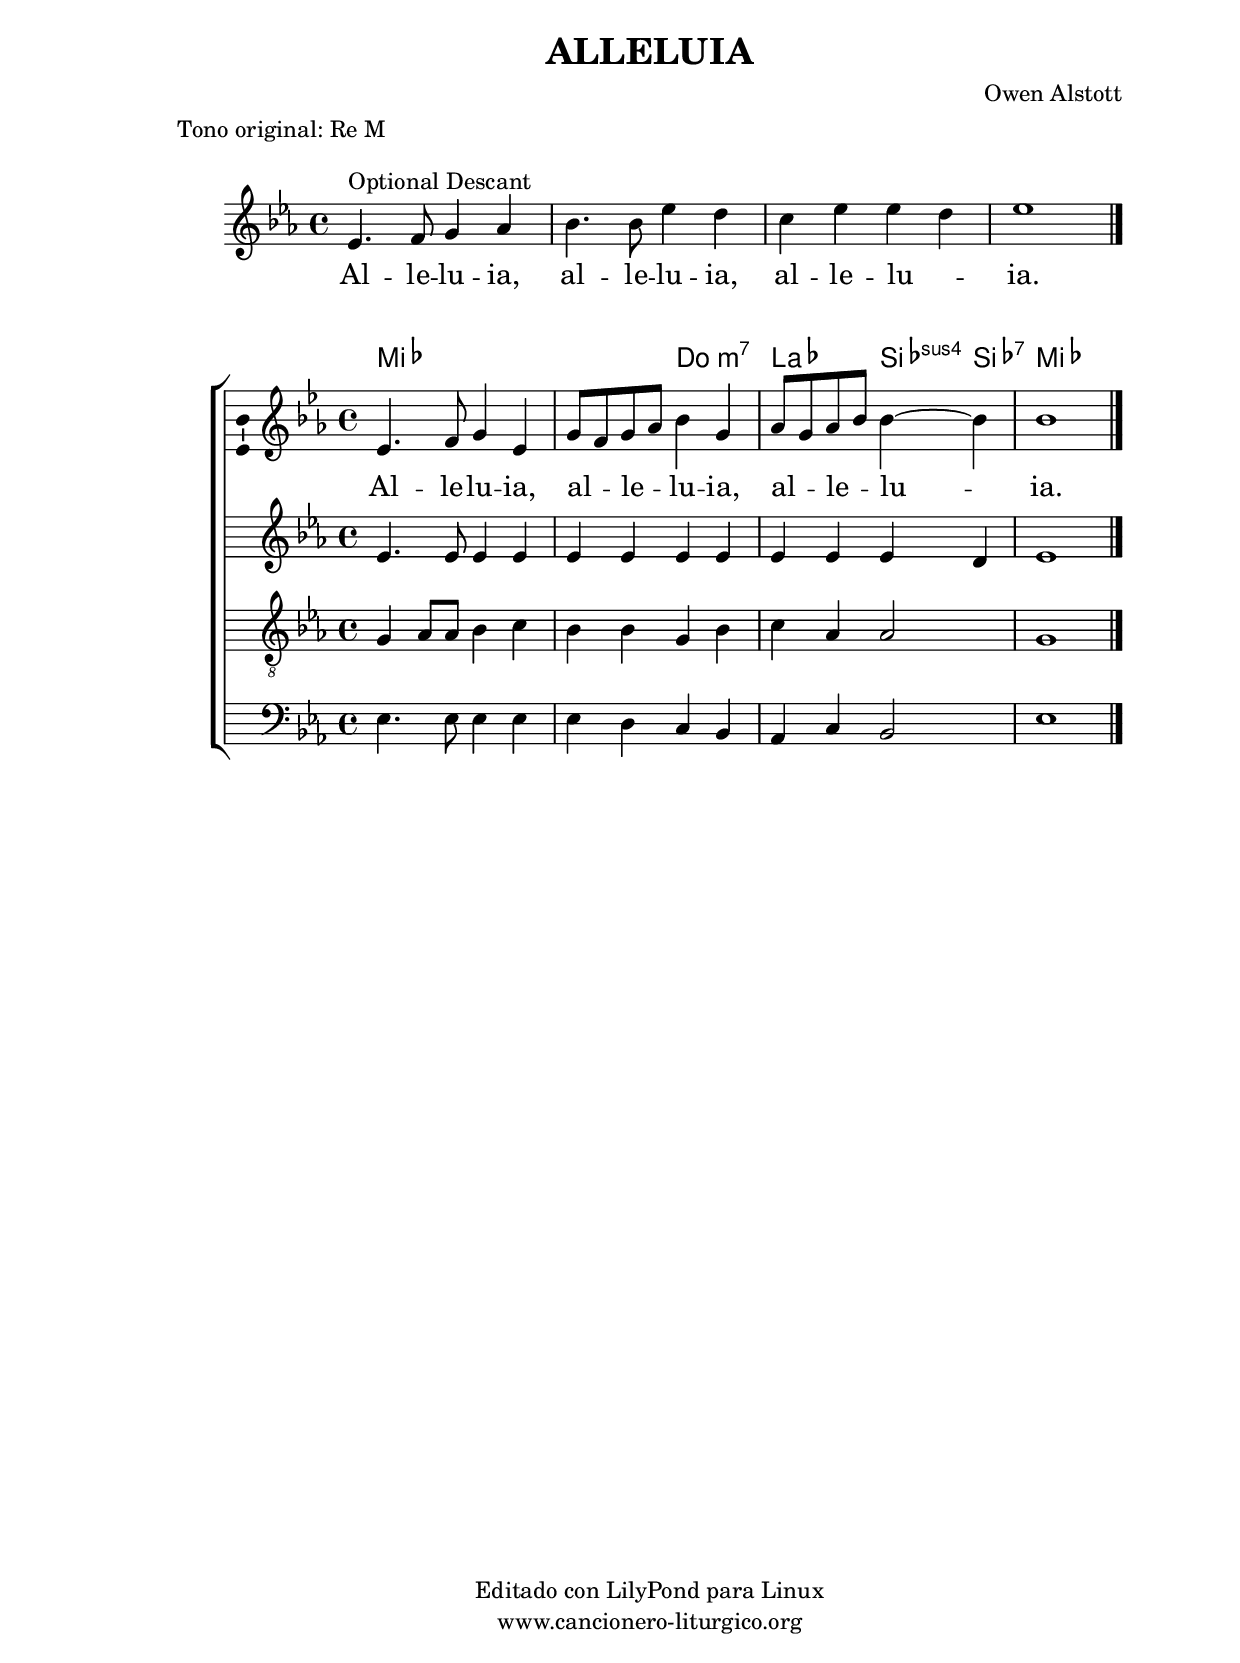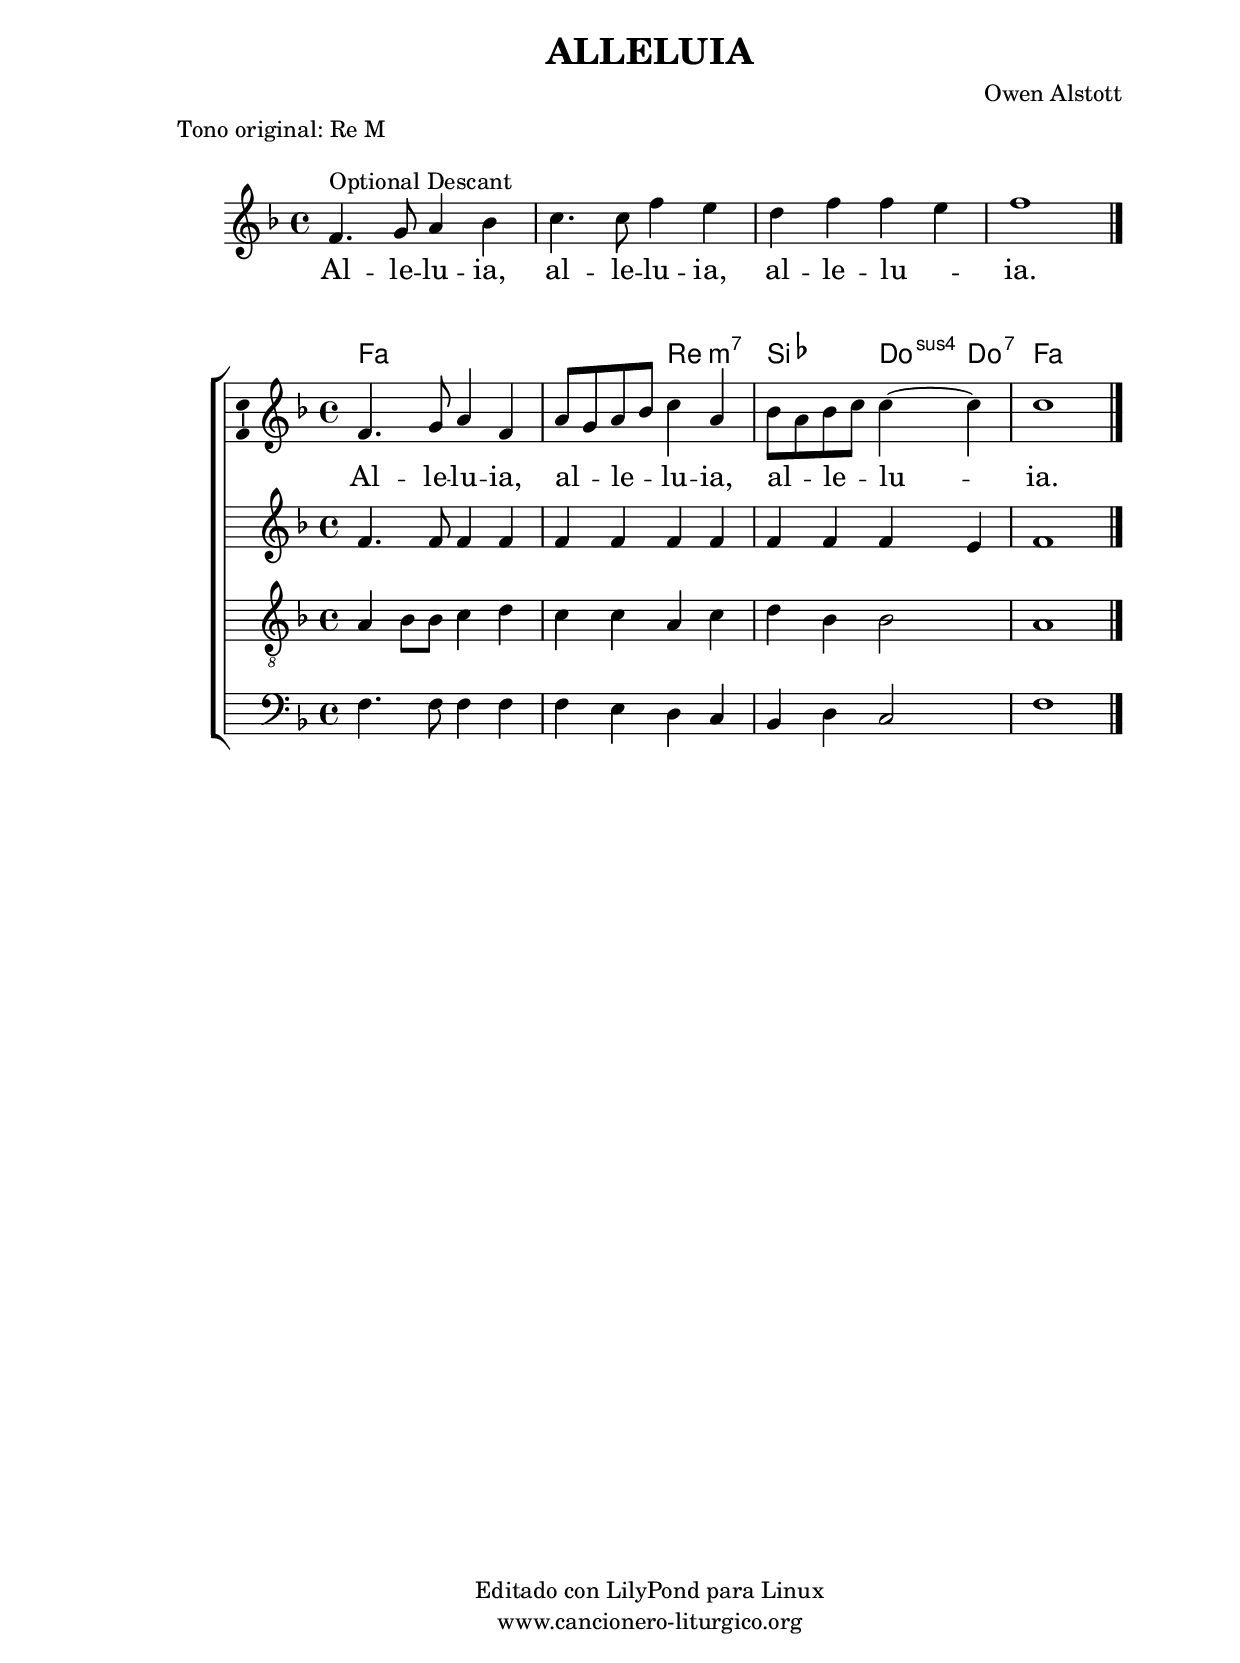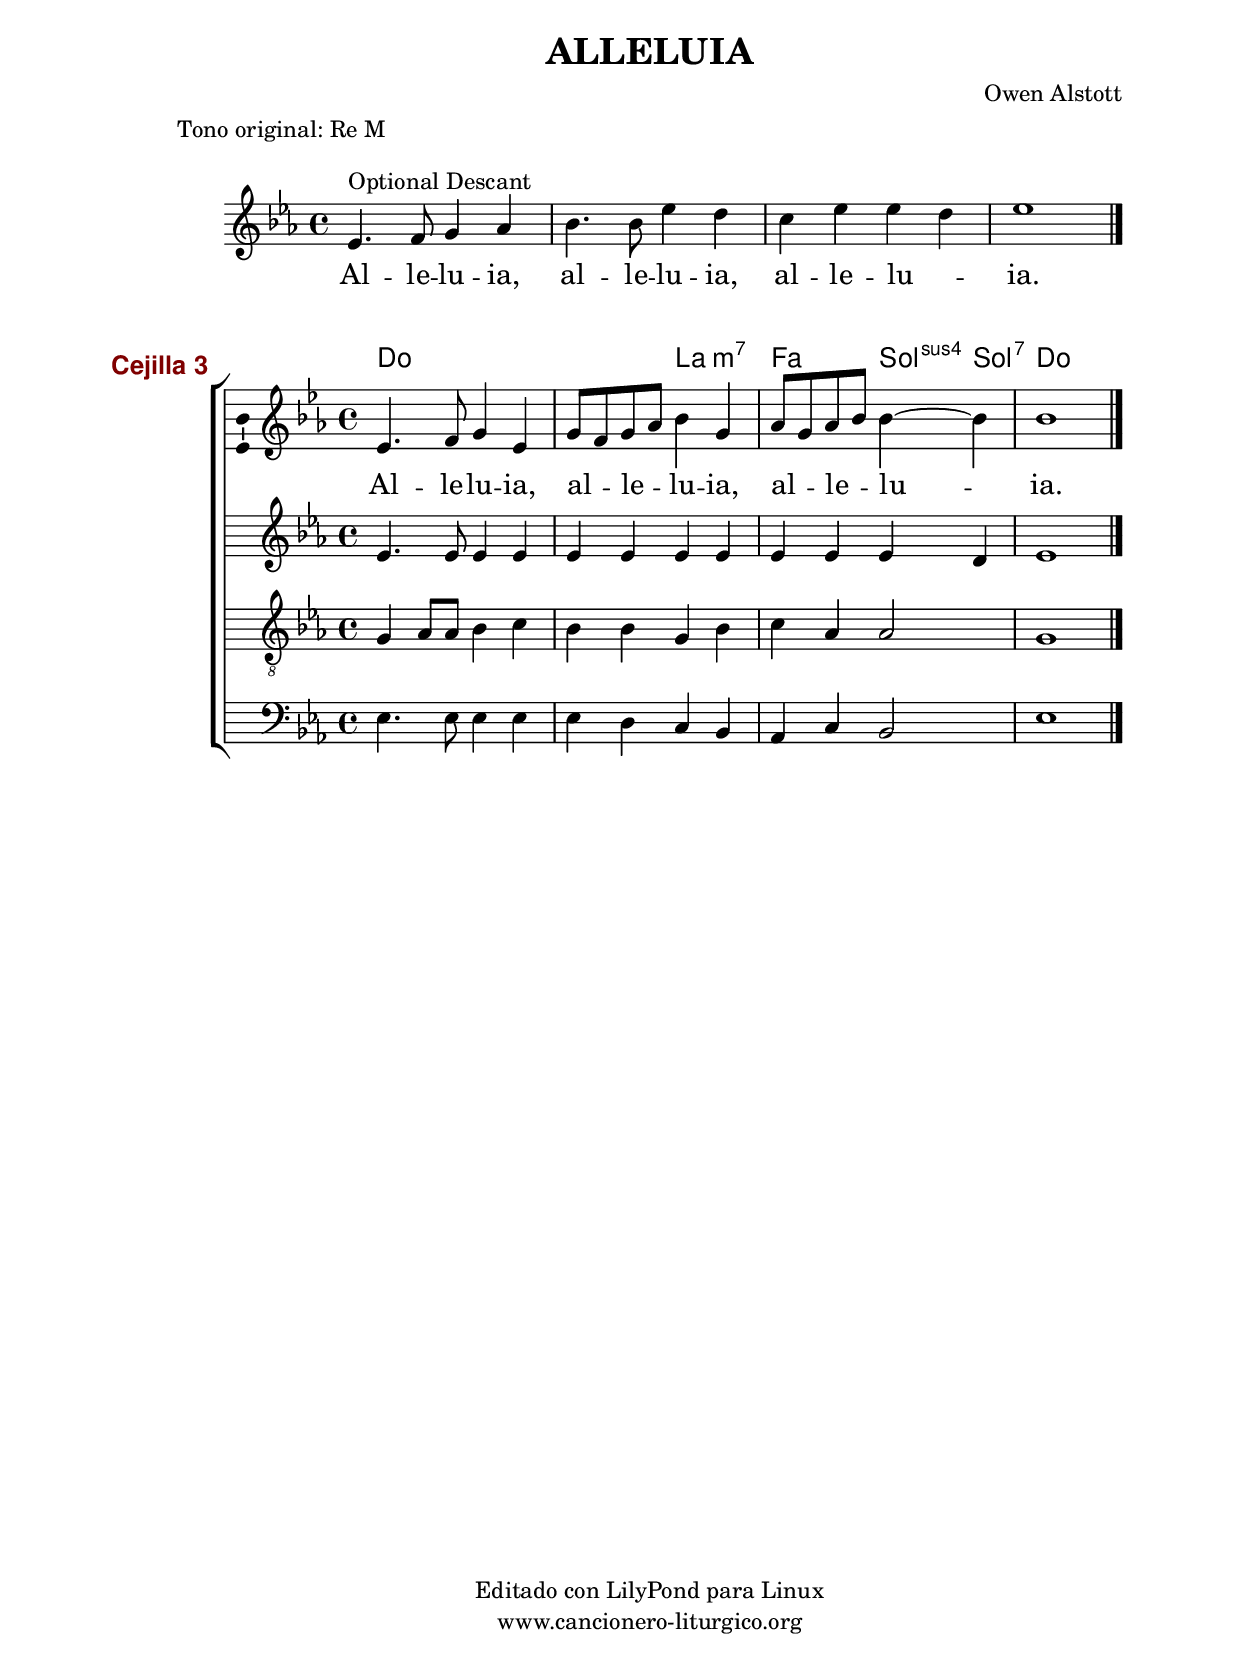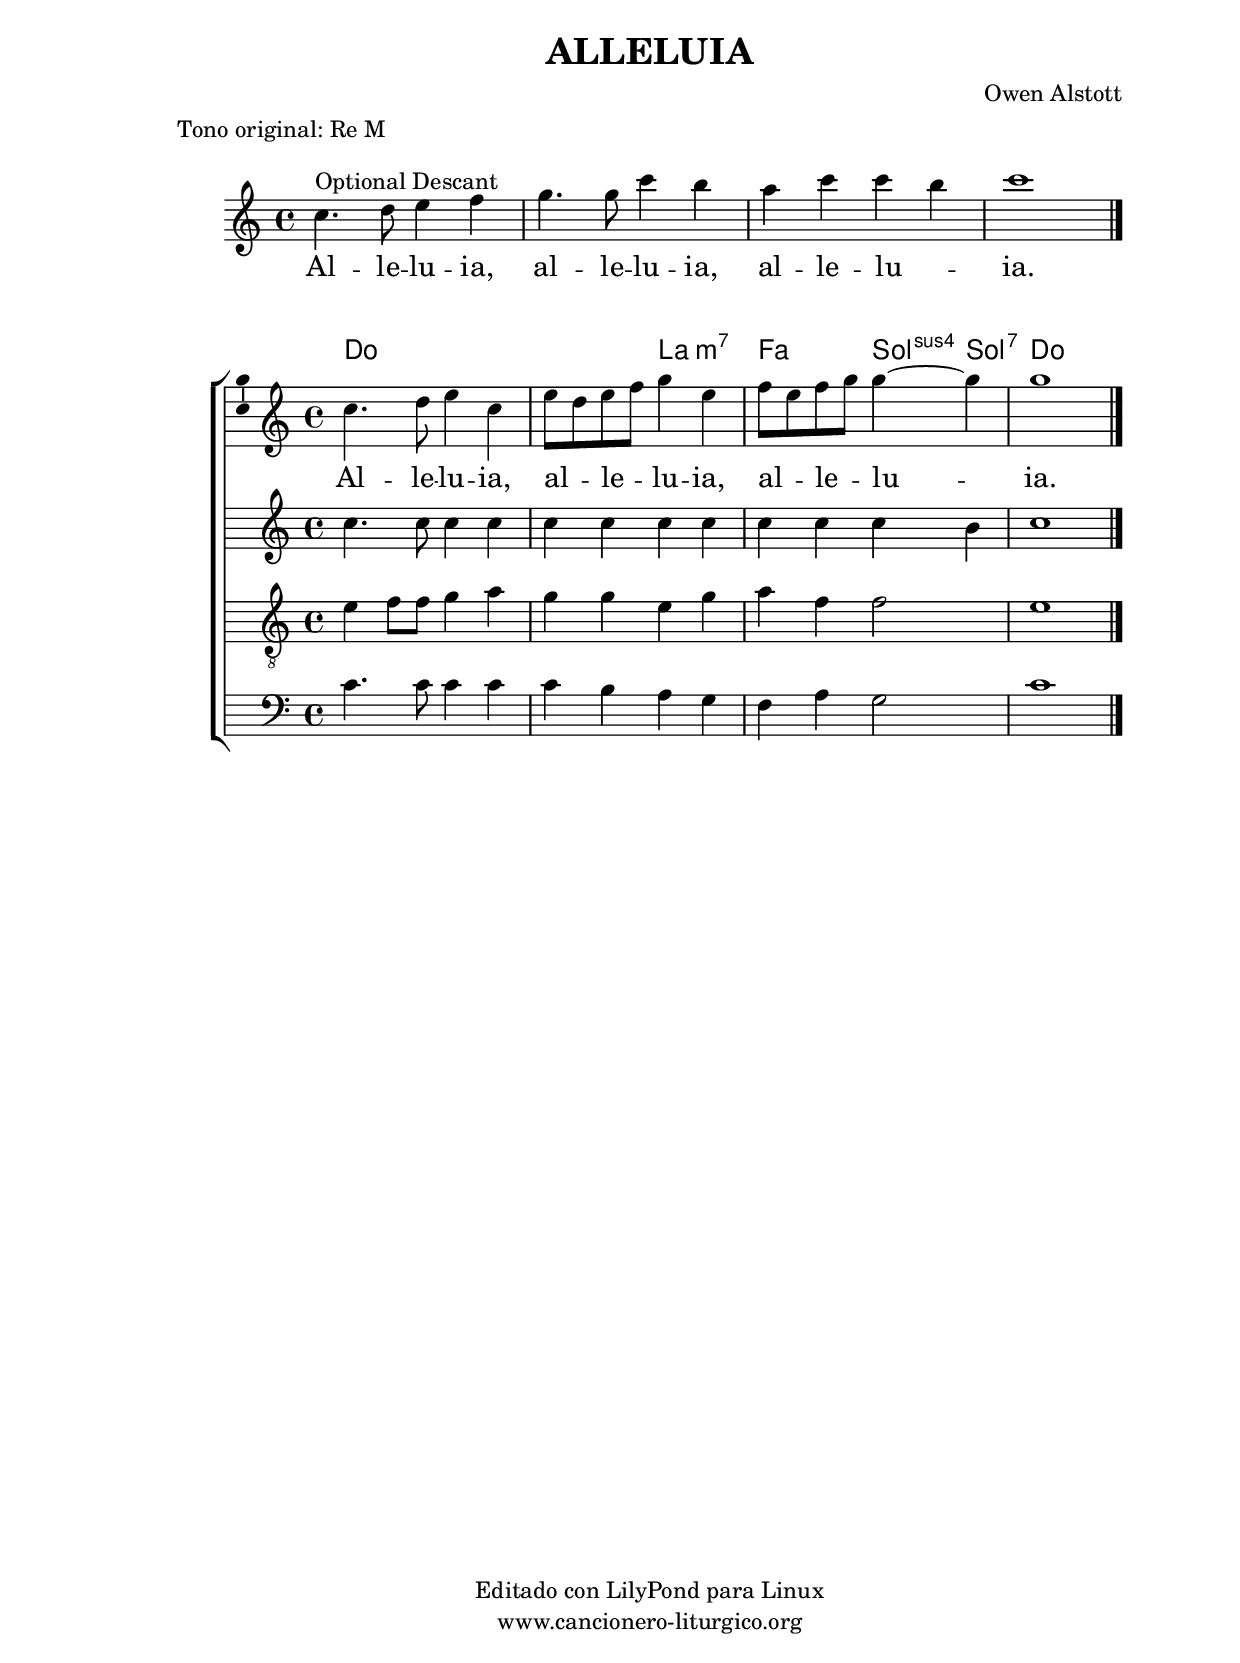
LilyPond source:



%versión de lilypond para la que se ha escrito esta partitura:
\version "2.16.0"

	%Tamaño papel
	#(set-default-paper-size "a4")
	%Tamaño partitura
	#(set-global-staff-size 20)
	%No responde al pulsar sobre una nota
	#(ly:set-option 'point-and-click #f)

%parámetros del encabezamiento:
\header {
	title = "ALLELUIA"
	subtitle = ""
	composer = "Owen Alstott"
	poet = ""
	meter = "Tono original: Re M"
	arranger = ""
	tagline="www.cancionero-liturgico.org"
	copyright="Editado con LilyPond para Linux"
	tiempo = ""
	usos = "Aleluya"
	letra = ""
	}

%parámetros asociados al papel:
\paper  {
	oddHeaderMarkup = \markup {\fill-line { \on-the-fly #not-first-page \fromproperty #'header:title \on-the-fly #not-first-page \fromproperty #'header:composer }}
	evenHeaderMarkup = \markup {\fill-line { \fromproperty #'header:composer \fromproperty #'header:title }}
	#(set-paper-size "a4")
	print-page-number = ##f
	first-page-number = 1
	print-first-page-number = ##f
%	head-separation = 3.0 \cm
	top-margin = 2.0 \cm
	bottom-margin = 0.5\cm
%%%	bottom-margin = -3.5\cm
	left-margin = 3.0 \cm
	line-width = 16.0 \cm 
	indent = 8\mm
	interscoreline = 2.\mm
	between-system-space = 15\mm
%	para que las partituras no llenen la hoja:
	ragged-bottom = ##t
%	idem para la última hoja:
	ragged-last-bottom = ##f
%	para que las partituras llenen el ancho del papel:
	ragged-last = ##f
	after-title-space = 2.5 \cm
%page-count=1
%system-count=8

	%Flexible Vertical Spacing
%	markup-markup-spacing =
%	#'((basic-distance . 15) (minimum-distance . 15) (padding . 3))
	markup-system-spacing =
	#'((basic-distance . 15) (minimum-distance . 15) (padding . 3))
	system-system-spacing =
	#'((basic-distance . 15) (minimum-distance . 15) (padding . 3))
	score-system-spacing =
	#'((basic-distance . 15) (minimum-distance . 15) (padding . 5))
%	top-system-spacing = % header
%	#'((basic-distance . 8) (minimum-distance . 0) (padding . 0))
%	top-markup-spacing =
%	#'((basic-distance . 20) (minimum-distance . 20) (padding . 0))
	last-bottom-spacing = % footer
	#'((basic-distance . 5) (minimum-distance . 5) (padding . 0))
%	score-markup-spacing =
%	#'((basic-distance . 16) (minimum-distance . 13) (padding . 0))

	}


%parámetros que afectan a toda la partitura:
global =  {
	%clave de sol (G):
	\clef G
	%armadura:
	\transpose d ees
	\key d \major
	\tempo 4=100
	\set Score.tempoHideNote = ##t
	}


melodiaintro = 

	\transpose d ees
{
	\relative c'{
	\time 4/4

d4.^"Optional Descant" e8 fis4 g
a4. a8 d4 cis
b4 d d cis
d1

\bar "|."
}
}

acordes = {
	\italianChords
	\chordmode {
	\transpose d ees
{

d1 d2 b:m7 g a4:sus4 a:7 d1

	}
	}
}

melodia = 

	\transpose d ees
{
	\relative c'{
	\time 4/4

d4. e8 fis4 d
fis8 e fis g a4 fis
g8 fis g a a4~a
a1

\bar "|."
	}
	}

melodiab = 

	\transpose d ees
{
	\relative c'{
	\time 4/4

d4. d8 d4 d
d4 d d d
d4 d d cis
d1

\bar "|."
	}
	}

melodiados =

	\transpose d ees
{
	\relative c{
	\time 4/4

fis4 g8 g a4 b
a4 a fis a
b4 g g2
fis1

\bar "|."
	}
	}

melodiatres =

	\transpose d ees
{
	\relative c{
	\time 4/4

d4. d8 d4 d
d4 cis b a
g4 b a2
d1

\bar "|."
	}
	}


texto = \lyricmode {
Al -- le -- lu -- ia,
al -- _ le -- _ lu -- ia,
al -- _ le -- _ lu -- ia.
	}

textointro = \lyricmode {
Al -- le -- lu -- ia,
al -- le -- lu -- ia,
al -- le -- lu -- _ ia.
	}


acordesStaff = \context ChordNames = acordesStaff <<
	\set chordChanges = ##t
	\acordes
	>>


%%%%%%%%%%%%%%%%%%%%%%%%%%%%%%%%%%% CEJILLA %%%%%%%%%%%%%%%%%%%%%%%%%%%%%%%%%%%
acordescejilla = {
%%%	\override ChordNames.ChordName #'font-size = #-1
%%%	\override ChordNames.ChordName #'font-series = #'bold
	\transpose ees c {
		\acordes
		}
	}

acordescejillaStaff = \context ChordNames = acordescejillaStaff <<
	\set Staff.instrumentName = \markup \with-color #darkred \larger \bold \sans "Cejilla 3"
	\set chordChanges = ##t
	\acordescejilla
	>>
%%%%%%%%%%%%%%%%%%%%%%%%%%%%%%%%%%% CEJILLA %%%%%%%%%%%%%%%%%%%%%%%%%%%%%%%%%%%


vozintroStaff = \context Voice = vozintroStaff
<<
	\override Staff.StaffSymbol #'staff-space = #(magstep -0.35)
	\set Staff.midiInstrument = #"english horn"
	\set Staff.midiMinimumVolume = #0.7
	\set Staff.midiMaximumVolume = #0.9
	\global
	\melodiaintro
	>>

vozStaff = \context Voice = vozStaff
\with {\consists "Ambitus_engraver"}
<<
%	\set Staff.instrumentName = ""
%	\set Staff.shortInstrumentName = ""
%	\set Staff.midiInstrument = #"clarinet"
%	\set Staff.midiInstrument = #"cello"
%	\set Staff.midiInstrument = #"flute"
	\set Staff.midiInstrument = #"electric guitar (jazz)"
%	\set Staff.midiInstrument = #"english horn"
%	\set Staff.midiInstrument = #"violin"
%	\set Staff.midiInstrument = #"glockenspiel"
	\set Staff.midiMinimumVolume = #0.7
	\set Staff.midiMaximumVolume = #0.9
	\global
	\melodia
	>>

vozbStaff = \context Voice = vozbStaff
<<
%	\set Staff.instrumentName = ""
%	\set Staff.shortInstrumentName = ""
	\override Staff.StaffSymbol #'staff-space = #(magstep -0.35)
%	\set Staff.midiInstrument = #"clarinet"
%	\set Staff.midiInstrument = #"cello"
%	\set Staff.midiInstrument = #"flute"
	\set Staff.midiInstrument = #"electric guitar (jazz)"
%	\set Staff.midiInstrument = #"english horn"
%	\set Staff.midiInstrument = #"violin"
%	\set Staff.midiInstrument = #"glockenspiel"
	\set Staff.midiMinimumVolume = #0.7
	\set Staff.midiMaximumVolume = #0.9
	\global
%%%	%clave de fa (F):
%%%	\clef F 
%%%	\clef "G_8"
	\melodiab
	>>

vozdosStaff = \context Voice = vozdosStaff
<<
	\set Staff.instrumentName = ""
	\set Staff.shortInstrumentName = ""
	\override Staff.StaffSymbol #'staff-space = #(magstep -0.35)
	\set Staff.midiInstrument = #"flute"
	\set Staff.midiMinimumVolume = #0.7
	\set Staff.midiMaximumVolume = #0.9
	\global
	\clef "G_8"
	\melodiados
	>>

voztresStaff = \context Voice = voztresStaff
<<
	\set Staff.instrumentName = ""
	\set Staff.shortInstrumentName = ""
	\override Staff.StaffSymbol #'staff-space = #(magstep -0.35)
	\set Staff.midiInstrument = #"flute"
	\set Staff.midiMinimumVolume = #0.7
	\set Staff.midiMaximumVolume = #0.9
	\global
	%clave de fa (F):
	\clef F 
	\melodiatres
	>>


textoStaff = \context Lyrics = textoStaff <<
	\lyricsto vozStaff \texto
	>>

textointroStaff = \context Lyrics = textointroStaff <<
	\lyricsto vozintroStaff \textointro
	>>


\book {
	\score {
		\context ChoirStaff {
%			\override StaffGroup.SystemStartBracket #'collapse-height = #1
%			\override Score.SystemStartBar #'collapse-height = #1
			<<
			\vozintroStaff
			\textointroStaff
			>>
			}
		\layout {
	    		\context {
				\Lyrics
				\override LyricText #'font-size = #2
				}
	   		 \context {
				\Score
				\override StaffSymbol #'staff-space = #(magstep +3)
				}
			}
		}
	\score {
		\context ChoirStaff {
%			\override StaffGroup.SystemStartBracket #'collapse-height = #1
%			\override Score.SystemStartBar #'collapse-height = #1
			<<
			\acordesStaff
			\vozStaff
			\textoStaff
			\vozbStaff
			\vozdosStaff
			\voztresStaff
			>>
			}
		\layout {
	    		\context {
				\Lyrics
				\override LyricText #'font-size = #2
				}
	   		 \context {
				\Score
				\override StaffSymbol #'staff-space = #(magstep +3)
				}
			}
		}
	\score {
		\unfoldRepeats
		\context ChoirStaff {
			<<
			\vozintroStaff
			>>
			<<
			\acordesStaff
			\vozStaff
			\vozbStaff
			\vozdosStaff
			\voztresStaff
			>>
			}
		\midi {
	  		\context {
	  			\Score
				tempoWholesPerMinute = #(ly:make-moment 70 4)
				}
			}
		}
	}


%Partitura para guitarra
#(define output-suffix "G")
\book {
	\score {
		\context ChoirStaff {
%			\override StaffGroup.SystemStartBracket #'collapse-height = #1
%			\override Score.SystemStartBar #'collapse-height = #1
			<<
			\vozintroStaff
			\textointroStaff
			>>
			}
		\layout {
	    		\context {
				\Lyrics
				\override LyricText #'font-size = #2
				}
	   		 \context {
				\Score
				\override StaffSymbol #'staff-space = #(magstep +3)
				}
			}
		}
	\score {
		\context ChoirStaff {
%			\override StaffGroup.SystemStartBracket #'collapse-height = #1
%			\override Score.SystemStartBar #'collapse-height = #1
			<<
			\acordescejillaStaff
			\vozStaff
			\textoStaff
			\vozbStaff
			\vozdosStaff
			\voztresStaff
			>>
			}
		\layout {
%%%%%%%%%%%%%%%%%%%%%%%%%%%%%%%%%%% CEJILLA %%%%%%%%%%%%%%%%%%%%%%%%%%%%%%%%%%%
			\context {
				\ChordNames \consists Instrument_name_engraver
				}
%%%%%%%%%%%%%%%%%%%%%%%%%%%%%%%%%%% CEJILLA %%%%%%%%%%%%%%%%%%%%%%%%%%%%%%%%%%%
	    		\context {
				\Lyrics
				\override LyricText #'font-size = #2
				}
	   		 \context {
				\Score
				\override StaffSymbol #'staff-space = #(magstep +3)
				}
			}
		}
	}


#(define output-suffix "C")
\book {
	\score {
		\context ChoirStaff {
%			\override StaffGroup.SystemStartBracket #'collapse-height = #1
%			\override Score.SystemStartBar #'collapse-height = #1
\transpose c d
			<<
			\vozintroStaff
			\textointroStaff
			>>
			}
		\layout {
	    		\context {
				\Lyrics
				\override LyricText #'font-size = #2
				}
	   		 \context {
				\Score
				\override StaffSymbol #'staff-space = #(magstep +3)
				}
			}
		}
	\score {
		\context ChoirStaff {
%			\override StaffGroup.SystemStartBracket #'collapse-height = #1
%			\override Score.SystemStartBar #'collapse-height = #1
\transpose c d
			<<
			\acordesStaff
			\vozStaff
			\textoStaff
			\vozbStaff
			\vozdosStaff
			\voztresStaff
			>>
			}
		\layout {
	    		\context {
				\Lyrics
				\override LyricText #'font-size = #2
				}
	   		 \context {
				\Score
				\override StaffSymbol #'staff-space = #(magstep +3)
				}
			}
		}
	}


#(define output-suffix "S")
\book {
	\score {
		\context ChoirStaff {
%			\override StaffGroup.SystemStartBracket #'collapse-height = #1
%			\override Score.SystemStartBar #'collapse-height = #1
\transpose c a
			<<
			\vozintroStaff
			\textointroStaff
			>>
			}
		\layout {
	    		\context {
				\Lyrics
				\override LyricText #'font-size = #2
				}
	   		 \context {
				\Score
				\override StaffSymbol #'staff-space = #(magstep +3)
				}
			}
		}
	\score {
		\context ChoirStaff {
%			\override StaffGroup.SystemStartBracket #'collapse-height = #1
%			\override Score.SystemStartBar #'collapse-height = #1
\transpose c a
			<<
			\acordesStaff
			\vozStaff
			\textoStaff
			\vozbStaff
			\vozdosStaff
			\voztresStaff
			>>
			}
		\layout {
	    		\context {
				\Lyrics
				\override LyricText #'font-size = #2
				}
	   		 \context {
				\Score
				\override StaffSymbol #'staff-space = #(magstep +3)
				}
			}
		}
	}


